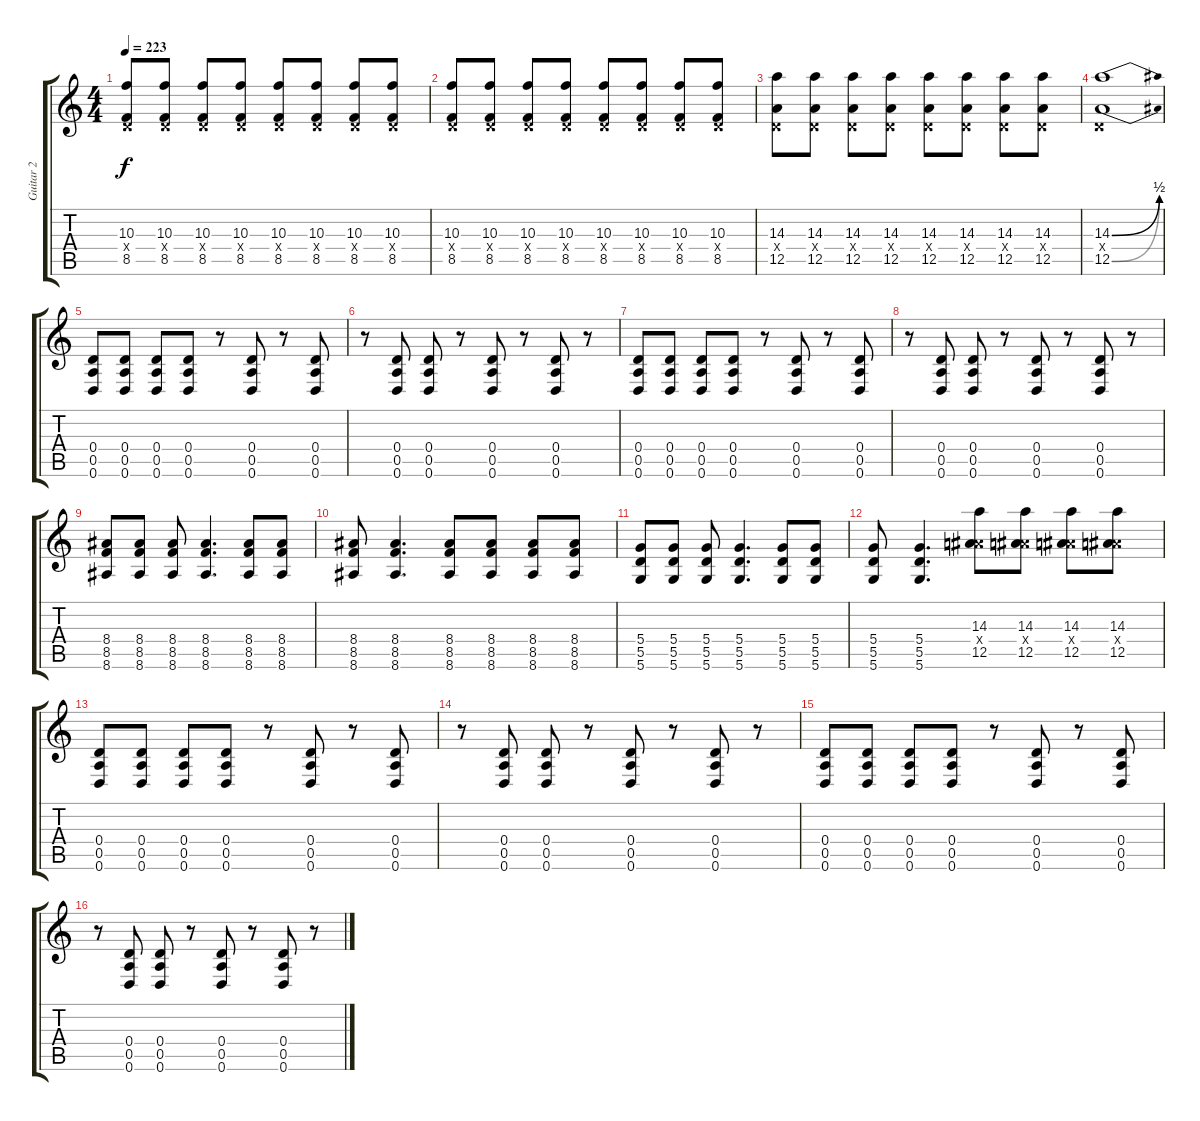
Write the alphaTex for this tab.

\track ("Guitar 2" "Guitar 2") {instrument distortionguitar bank 255}
\staff {score tabs}
\tuning (E4 B3 G3 D3 A2 D2) {hide}
\ts (4 4)
\tempo 223
\clef g2
\ks c
(10.3 0.4{x} 8.5).8{dy f} (10.3 0.4{x} 8.5).8 (10.3 0.4{x} 8.5).8 (10.3 0.4{x} 8.5).8 (10.3 0.4{x} 8.5).8 (10.3 0.4{x} 8.5).8 (10.3 0.4{x} 8.5).8 (10.3 0.4{x} 8.5).8 |
(10.3 0.4{x} 8.5).8 (10.3 0.4{x} 8.5).8 (10.3 0.4{x} 8.5).8 (10.3 0.4{x} 8.5).8 (10.3 0.4{x} 8.5).8 (10.3 0.4{x} 8.5).8 (10.3 0.4{x} 8.5).8 (10.3 0.4{x} 8.5).8 |
(14.3 0.4{x} 12.5).8 (14.3 0.4{x} 12.5).8 (14.3 0.4{x} 12.5).8 (14.3 0.4{x} 12.5).8 (14.3 0.4{x} 12.5).8 (14.3 0.4{x} 12.5).8 (14.3 0.4{x} 12.5).8 (14.3 0.4{x} 12.5).8 |
(14.3{be (bend 0 0 60 2)} 0.4{x} 12.5{be (bend 0 0 60 2)}).1 |
(0.4 0.5 0.6).8 (0.4 0.5 0.6).8 (0.4 0.5 0.6).8 (0.4 0.5 0.6).8 r.8 (0.4 0.5 0.6).8 r.8 (0.4 0.5 0.6).8 |
r.8 (0.4 0.5 0.6).8 (0.4 0.5 0.6).8 r.8 (0.4 0.5 0.6).8 r.8 (0.4 0.5 0.6).8 r.8 |
(0.4 0.5 0.6).8 (0.4 0.5 0.6).8 (0.4 0.5 0.6).8 (0.4 0.5 0.6).8 r.8 (0.4 0.5 0.6).8 r.8 (0.4 0.5 0.6).8 |
r.8 (0.4 0.5 0.6).8 (0.4 0.5 0.6).8 r.8 (0.4 0.5 0.6).8 r.8 (0.4 0.5 0.6).8 r.8 |
(8.4 8.5 8.6).8 (8.4 8.5 8.6).8 (8.4 8.5 8.6).8 (8.4 8.5 8.6).4{d} (8.4 8.5 8.6).8 (8.4 8.5 8.6).8 |
(8.4 8.5 8.6).8 (8.4 8.5 8.6).4{d} (8.4 8.5 8.6).8 (8.4 8.5 8.6).8 (8.4 8.5 8.6).8 (8.4 8.5 8.6).8 |
(5.4 5.5 5.6).8 (5.4 5.5 5.6).8 (5.4 5.5 5.6).8 (5.4 5.5 5.6).4{d} (5.4 5.5 5.6).8 (5.4 5.5 5.6).8 |
(5.4 5.5 5.6).8 (5.4 5.5 5.6).4{d} (14.3 8.4{x} 12.5).8 (14.3 8.4{x} 12.5).8 (14.3 8.4{x} 12.5).8 (14.3 8.4{x} 12.5).8 |
(0.4 0.5 0.6).8 (0.4 0.5 0.6).8 (0.4 0.5 0.6).8 (0.4 0.5 0.6).8 r.8 (0.4 0.5 0.6).8 r.8 (0.4 0.5 0.6).8 |
r.8 (0.4 0.5 0.6).8 (0.4 0.5 0.6).8 r.8 (0.4 0.5 0.6).8 r.8 (0.4 0.5 0.6).8 r.8 |
(0.4 0.5 0.6).8 (0.4 0.5 0.6).8 (0.4 0.5 0.6).8 (0.4 0.5 0.6).8 r.8 (0.4 0.5 0.6).8 r.8 (0.4 0.5 0.6).8 |
r.8 (0.4 0.5 0.6).8 (0.4 0.5 0.6).8 r.8 (0.4 0.5 0.6).8 r.8 (0.4 0.5 0.6).8 r.8
